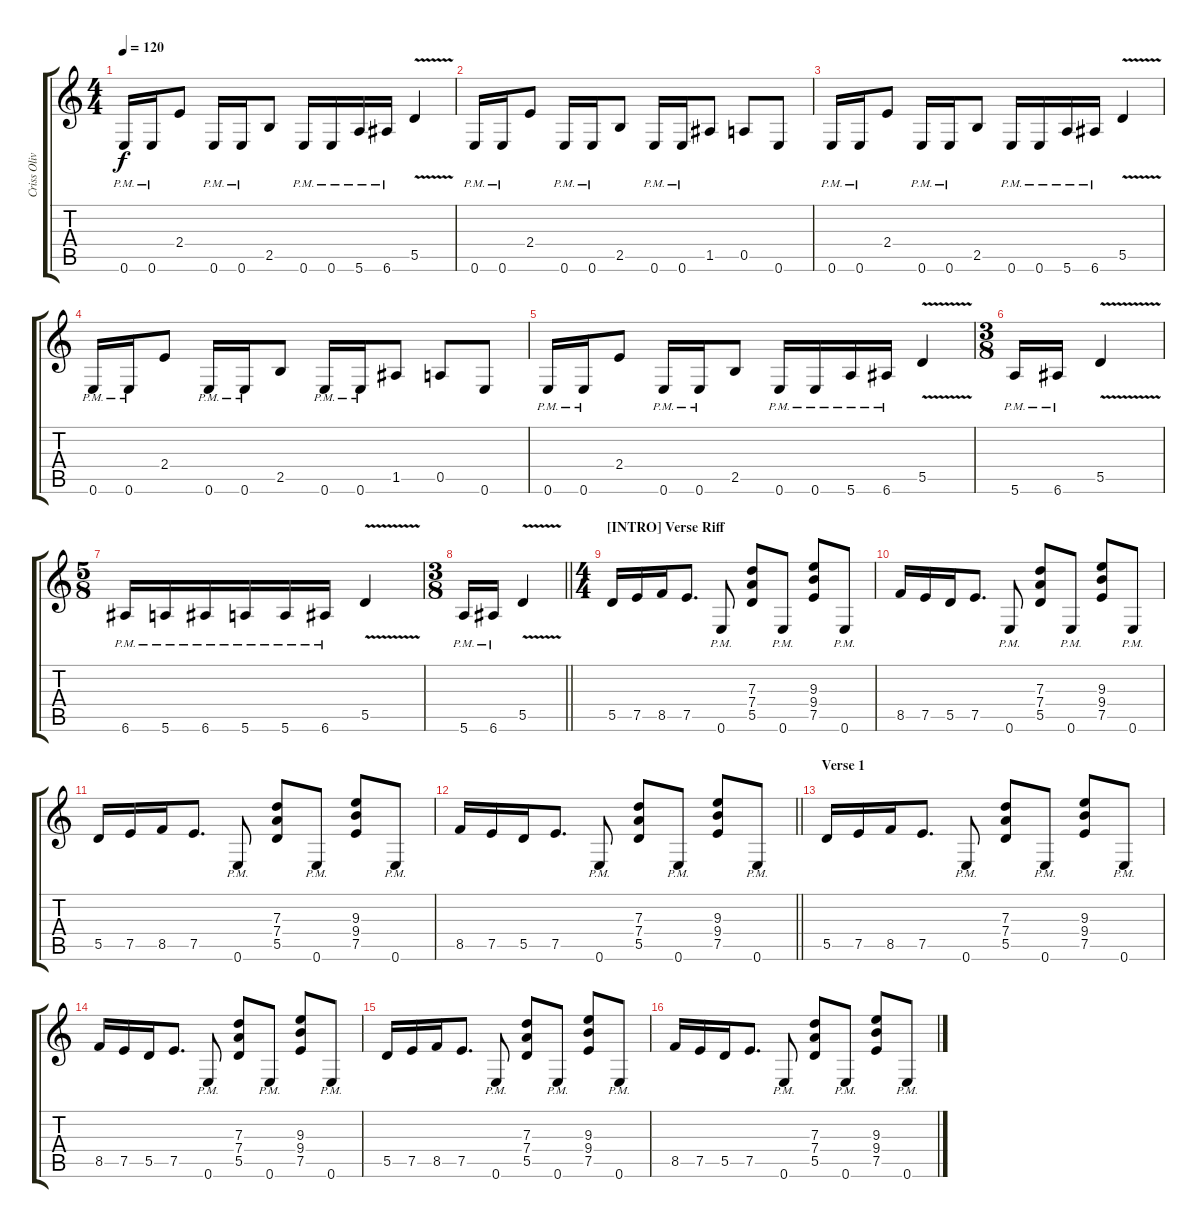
\track ("Criss Oliva (Rhythm Gtr)" "Criss Oliv") {instrument distortionguitar}
\staff {score tabs}
\tuning (E4 B3 G3 D3 A2 E2) {hide}
\ts (4 4)
\tempo 120
\clef g2
\ks c
0.6{pm}.16{dy f} 0.6{pm}.16 2.4.8 0.6{pm}.16 0.6{pm}.16 2.5.8 0.6{pm}.16 0.6{pm}.16 5.6{pm}.16 6.6{pm}.16 5.5{v}.4 |
0.6{pm}.16 0.6{pm}.16 2.4.8 0.6{pm}.16 0.6{pm}.16 2.5.8 0.6{pm}.16 0.6{pm}.16 1.5.8 0.5.8 0.6.8 |
0.6{pm}.16 0.6{pm}.16 2.4.8 0.6{pm}.16 0.6{pm}.16 2.5.8 0.6{pm}.16 0.6{pm}.16 5.6{pm}.16 6.6{pm}.16 5.5{v}.4 |
0.6{pm}.16 0.6{pm}.16 2.4.8 0.6{pm}.16 0.6{pm}.16 2.5.8 0.6{pm}.16 0.6{pm}.16 1.5.8 0.5.8 0.6.8 |
0.6{pm}.16 0.6{pm}.16 2.4.8 0.6{pm}.16 0.6{pm}.16 2.5.8 0.6{pm}.16 0.6{pm}.16 5.6{pm}.16 6.6{pm}.16 5.5{v}.4 |
\ts (3 8)
5.6{pm}.16 6.6{pm}.16 5.5{v}.4 |
\ts (5 8)
6.6{pm}.16 5.6{pm}.16 6.6{pm}.16 5.6{pm}.16 5.6{pm}.16 6.6{pm}.16 5.5{v}.4 |
\ts (3 8)
\barLineRight lightlight
5.6{pm}.16 6.6{pm}.16 5.5{v}.4 |
\ts (4 4)
\section ("" "[INTRO] Verse Riff")
5.5.16 7.5.16 8.5.16 7.5.8{d} 0.6{pm}.8 (7.3 7.4 5.5).8 0.6{pm}.8 (9.3 9.4 7.5).8 0.6{pm}.8 |
8.5.16 7.5.16 5.5.16 7.5.8{d} 0.6{pm}.8 (7.3 7.4 5.5).8 0.6{pm}.8 (9.3 9.4 7.5).8 0.6{pm}.8 |
5.5.16 7.5.16 8.5.16 7.5.8{d} 0.6{pm}.8 (7.3 7.4 5.5).8 0.6{pm}.8 (9.3 9.4 7.5).8 0.6{pm}.8 |
\barLineRight lightlight
8.5.16 7.5.16 5.5.16 7.5.8{d} 0.6{pm}.8 (7.3 7.4 5.5).8 0.6{pm}.8 (9.3 9.4 7.5).8 0.6{pm}.8 |
\section ("" "Verse 1")
5.5.16 7.5.16 8.5.16 7.5.8{d} 0.6{pm}.8 (7.3 7.4 5.5).8 0.6{pm}.8 (9.3 9.4 7.5).8 0.6{pm}.8 |
8.5.16 7.5.16 5.5.16 7.5.8{d} 0.6{pm}.8 (7.3 7.4 5.5).8 0.6{pm}.8 (9.3 9.4 7.5).8 0.6{pm}.8 |
5.5.16 7.5.16 8.5.16 7.5.8{d} 0.6{pm}.8 (7.3 7.4 5.5).8 0.6{pm}.8 (9.3 9.4 7.5).8 0.6{pm}.8 |
8.5.16 7.5.16 5.5.16 7.5.8{d} 0.6{pm}.8 (7.3 7.4 5.5).8 0.6{pm}.8 (9.3 9.4 7.5).8 0.6{pm}.8
